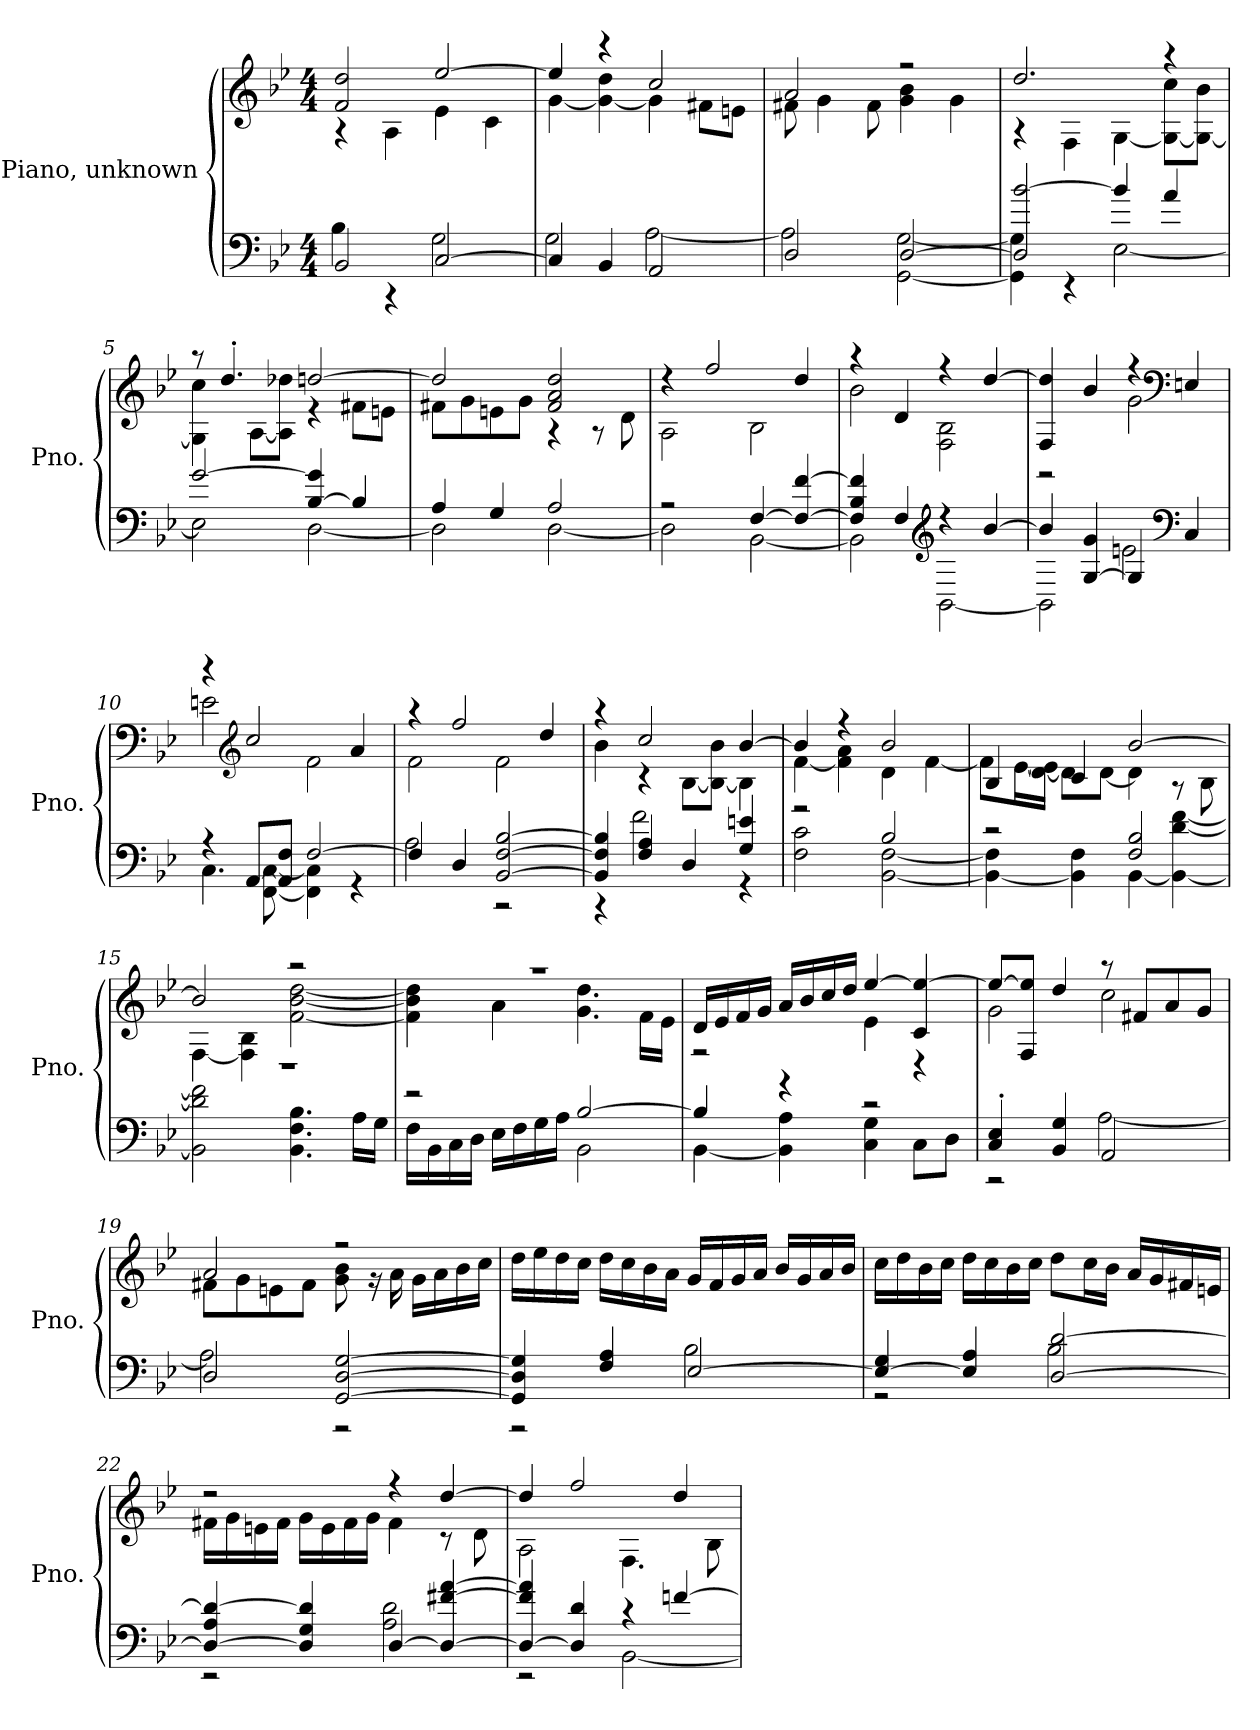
**kern	**kern
*part1	*part1
*staff2	*staff1
*I"Piano, unknown	*
*I'Pno.	*
*clefF4	*clefG2
*k[b-e-]	*k[b-e-]
*M4/4	*M4/4
*MM108	*MM108
=1	=1
*^	*^
2BB-/	4B-\	2f/ 2dd/	4r
.	4r	.	4A\
[2C/	2G\	[2ee-/	4e-\
.	.	.	4c\
=2	=2	=2	=2
4C/]	2G\	4ee-/]	[4g\
4BB-/	.	4r	4g\_ 4dd\
2AA/	[2A\	2cc/	4g\]
.	.	.	8f#X\L
.	.	.	8en\J
=3	=3	=3	=3
2D/	2A\]	2a/	8f#X\
.	.	.	4g\
.	.	.	8f#\
[2D/	[2GG\ [2G\	2r	4g\ 4b-\
.	.	.	4g\
=4	=4	=4	=4
2D/] [2b-/	4GG\] 4G\]	2.dd/	4r
.	4r	.	4F\
4b-/]	[2E-\	.	[4G\
4a/	.	4r	8G\_ 8cc\L
.	.	.	8G\_ 8b-\J
=5	=5	=5	=5
[2g/	2E-\]	8r	4G\] 4cc\
.	.	4.dd'/	.
.	.	.	[8A\L
.	.	.	8A\] 8dd-X\J
[4B-/ 4g/]	[2D\	[2ddn/	4r
4B-/]	.	.	8f#X\L
.	.	.	8en\J
!!LO:LB:g=z	!!
=6	=6	=6	=6
4A/	2D\]	2dd/]	8f#X\L
.	.	.	8g\
4G/	.	.	8en\
.	.	.	8g\J
2A/	[2D\	2f#/ 2a/ 2dd/	4r
.	.	.	8r
.	.	.	8d\
=7	=7	=7	=7
2r	2D\]	4r	2A\
.	.	2ff/	.
[4F/	[2BB-\	.	2B-\
4F/_ [4f/	.	4dd/	.
=8	=8	=8	=8
4F/] 4B-/ 4f/]	2BB-\]	4r	2b-\
4F/	.	4d/	.
*clefG2	*	*	*
4r	[2BB-\	4r	2F\ 2B-\
[4b-/	.	[4dd/	.
=9	=9	=9	=9
4b-/]	2BB-\]	4F/ 4dd/]	2r
[4G/ 4g/	.	4b-/	.
4G/]	2en\	4r	2g\
*clefF4	*	*clefF4	*
4C/	.	4En/	.
=10	=10	=10	=10
4r	4.C\	4r	2en\
*	*	*clefG2	*
[8AA/L	.	2cc/	.
8AA/] 8F/J	[8FF\ [8C\	.	.
[2F/	4FF\] 4C\]	.	2f\
.	4r	4a/	.
!!LO:LB:g=z	!!
=11	=11	=11	=11
4F/]	2A\	4r	2f\
4D/	.	2ff/	.
[2BB-/ [2F/ [2B-/	2r	.	2f\
.	.	4dd/	.
=12	=12	=12	=12
4BB-/] 4F/] 4B-/]	4r	4r	4b-\
4F/ 4A/	2f\	2cc/	4r
4D/	.	.	[8B-\L
.	.	.	8B-\_ 8b-\J
4G/ 4en/	4r	[4b-/	4B-\]
=13	=13	=13	=13
2r	2F\ 2c\	4b-/]	[4f\
.	.	4r	4f\] 4a\
2B-/	[2BB-\ [2F\	2b-/	4d\
.	.	.	[4f\
=14	=14	=14	=14
2r	4BB-\_ 4F\]	4B-/	8f\L]
.	.	.	[16e-\L
.	.	.	[16d\ 16e-\]JJ
.	4BB-\] 4F\	4c/	8d\L]
.	.	.	[8d\J
2F/ 2B-/	[4BB-\	[2b-/	4d\]
.	4BB-\_ [4d\ [4f\	.	8r
.	.	.	8B-\
=15	=15	=15	=15
1r	2BB-\] 2d\] 2f\]	2b-/]	[4F\
.	.	.	4F\] 4B-\
.	4.BB-\ 4.F\ 4.B-\	2r	[2f\ [2b-\ [2dd\
.	16A\LL	.	.
.	16G\JJ	.	.
!!LO:LB:g=z	!!
=16	=16	=16	=16
2r	16F\LL	1r	4f\] 4b-\] 4dd\]
.	16BB-\	.	.
.	16C\	.	.
.	16D\JJ	.	.
.	16E-\LL	.	4a\
.	16F\	.	.
.	16G\	.	.
.	16A\JJ	.	.
[2B-/	2BB-\	.	4.g\ 4.dd\
.	.	.	16f\LL
.	.	.	16e-\JJ
=17	=17	=17	=17
4B-/]	[4BB-\	16d/LL	2r
.	.	16e-/	.
.	.	16f/	.
.	.	16g/JJ	.
4r	4BB-\] 4A\	16a/LL	.
.	.	16b-/	.
.	.	16cc/	.
.	.	16dd/JJ	.
2r	4C\ 4G\	[4ee-/	4e-\
.	8C\L	4c/ 4ee-/_	4r
.	8D\J	.	.
=18	=18	=18	=18
4C/' 4E-/'	2r	8ee-/L_	2g\
.	.	8F/ 8ee-/]J	.
4BB-/ 4G/	.	4dd/	.
2AA/	[2A\	8r	2cc\
.	.	8f#X/L	.
.	.	8a/	.
.	.	8g/J	.
!!LO:LB:g=z	!!
=19	=19	=19	=19
2D/	2A\]	2a/	8f#X\L
.	.	.	8g\
.	.	.	8en\
.	.	.	8f#\J
[2GG/ [2D/ [2G/	2r	2r	8g\ 8b-\
.	.	.	16r
.	.	.	16a\
.	.	.	16g\LL
.	.	.	16a\
.	.	.	16b-\
.	.	.	16cc\JJ
*	*	*v	*v
=20	=20	=20
4GG/] 4D/] 4G/]	2r	16dd\LL
.	.	16ee-\
.	.	16dd\
.	.	16cc\JJ
4F/ 4A/	.	16dd\LL
.	.	16cc\
.	.	16b-\
.	.	16a\JJ
[2E-/	2B-\	16g/LL
.	.	16f/
.	.	16g/
.	.	16a/JJ
.	.	16b-/LL
.	.	16g/
.	.	16a/
.	.	16b-/JJ
=21	=21	=21
4E-/_ 4G/	2r	16cc\LL
.	.	16dd\
.	.	16b-\
.	.	16cc\JJ
4E-/] 4A/	.	16dd\LL
.	.	16cc\
.	.	16b-\
.	.	16cc\JJ
[2D/ [2d/	2B-\	8dd\L
.	.	16cc\L
.	.	16b-\JJ
.	.	16a/LL
.	.	16g/
.	.	16f#X/
.	.	16en/JJ
!!LO:LB:g=z
=22	=22	=22
*	*	*^
4D/_ 4A/ 4d/_	2r	2r	16f#X\LL
.	.	.	16g\
.	.	.	16en\
.	.	.	16f#\JJ
4D/] 4G/ 4d/]	.	.	16g\LL
.	.	.	16e\
.	.	.	16f#\
.	.	.	16g\JJ
[4D/	2A\ 2d\	4r	4f#\
4D/_ [4f#X/ [4a/	.	[4dd/	8r
.	.	.	8d\
=23	=23	=23	=23
4D/_ 4f#/] 4a/]	2r	4dd/]	2A\
4D/] 4d/	.	2ff/	.
4r	[2BB-\	.	4.F\
[4fn/	.	4dd/	.
.	.	.	8B-\
*v	*v	*	*
*	*v	*v
=	=
*-	*-
